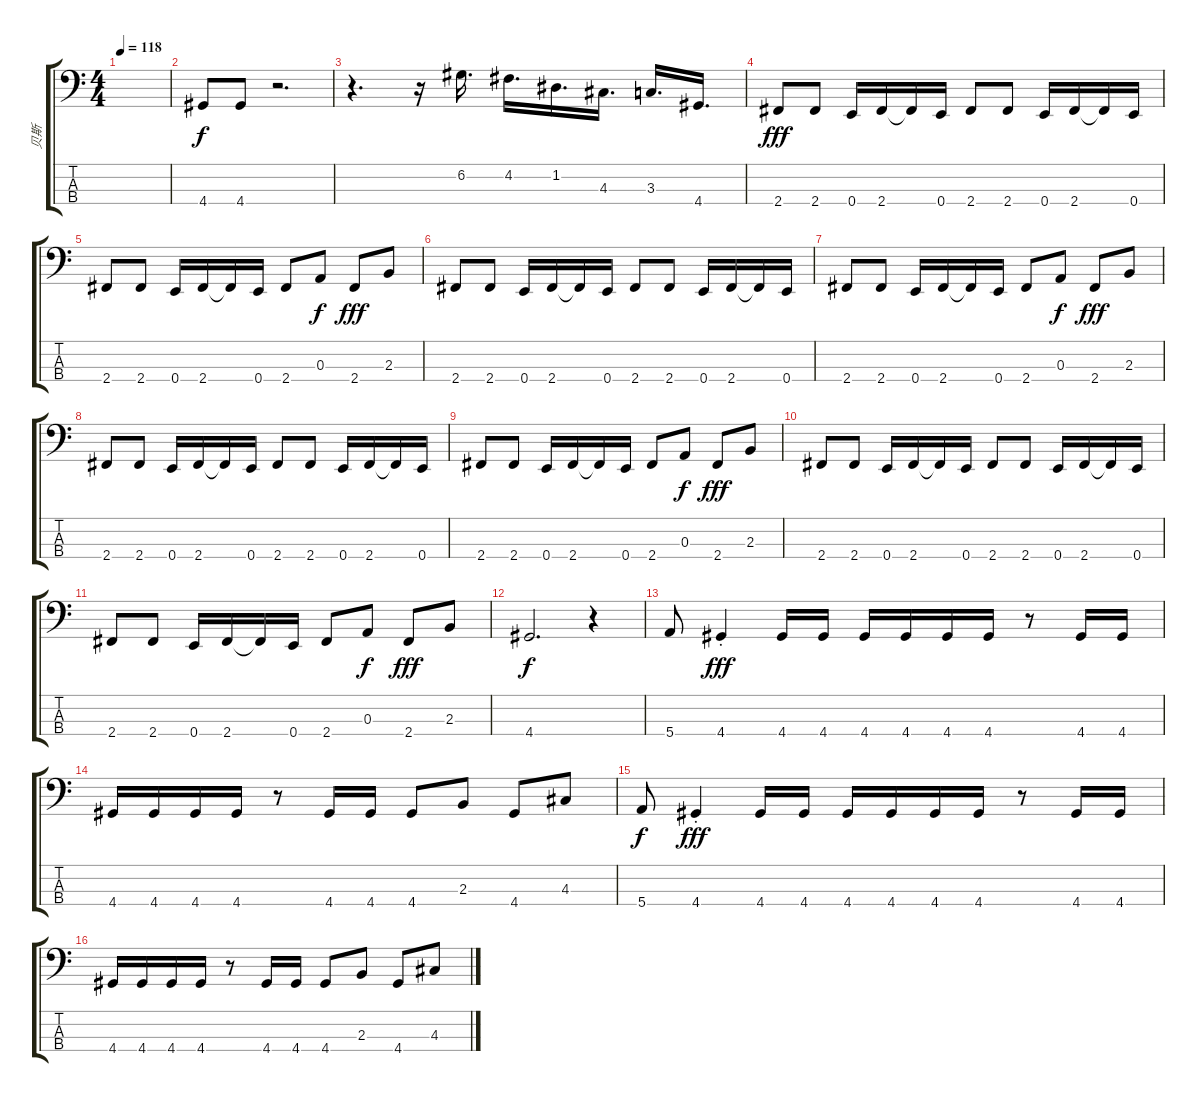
\track ("贝斯" "贝斯") {instrument electricbassfinger}
\staff {score tabs}
\tuning (G2 D2 A1 E1) {hide}
\ts (4 4)
\tempo 118
\clef f4
\ks c
|
4.4.8 4.4.8 r.2{d} |
r.4{d} r.16 6.2.16{d dy f} 4.2.16{d} 1.2.16{d} 4.3.16{d} 3.3.16{d} 4.4.16{d} |
2.4.8{dy fff} 2.4.8 0.4.16 2.4.16 2.4{t}.16 0.4.16 2.4.8 2.4.8 0.4.16 2.4.16 2.4{t}.16 0.4.16 |
2.4.8 2.4.8 0.4.16 2.4.16 2.4{t}.16 0.4.16 2.4.8 0.3.8{dy f} 2.4.8{dy fff} 2.3.8 |
2.4.8 2.4.8 0.4.16 2.4.16 2.4{t}.16 0.4.16 2.4.8 2.4.8 0.4.16 2.4.16 2.4{t}.16 0.4.16 |
2.4.8 2.4.8 0.4.16 2.4.16 2.4{t}.16 0.4.16 2.4.8 0.3.8{dy f} 2.4.8{dy fff} 2.3.8 |
2.4.8 2.4.8 0.4.16 2.4.16 2.4{t}.16 0.4.16 2.4.8 2.4.8 0.4.16 2.4.16 2.4{t}.16 0.4.16 |
2.4.8 2.4.8 0.4.16 2.4.16 2.4{t}.16 0.4.16 2.4.8 0.3.8{dy f} 2.4.8{dy fff} 2.3.8 |
2.4.8 2.4.8 0.4.16 2.4.16 2.4{t}.16 0.4.16 2.4.8 2.4.8 0.4.16 2.4.16 2.4{t}.16 0.4.16 |
2.4.8 2.4.8 0.4.16 2.4.16 2.4{t}.16 0.4.16 2.4.8 0.3.8{dy f} 2.4.8{dy fff} 2.3.8 |
4.4.2{d dy f} r.4 |
5.4.8 4.4{st}.4{dy fff} 4.4.16 4.4.16 4.4.16 4.4.16 4.4.16 4.4.16 r.8 4.4.16 4.4.16 |
4.4.16 4.4.16 4.4.16 4.4.16 r.8 4.4.16 4.4.16 4.4.8 2.3.8 4.4.8 4.3.8 |
5.4.8{dy f} 4.4{st}.4{dy fff} 4.4.16 4.4.16 4.4.16 4.4.16 4.4.16 4.4.16 r.8 4.4.16 4.4.16 |
4.4.16 4.4.16 4.4.16 4.4.16 r.8 4.4.16 4.4.16 4.4.8 2.3.8 4.4.8 4.3.8
